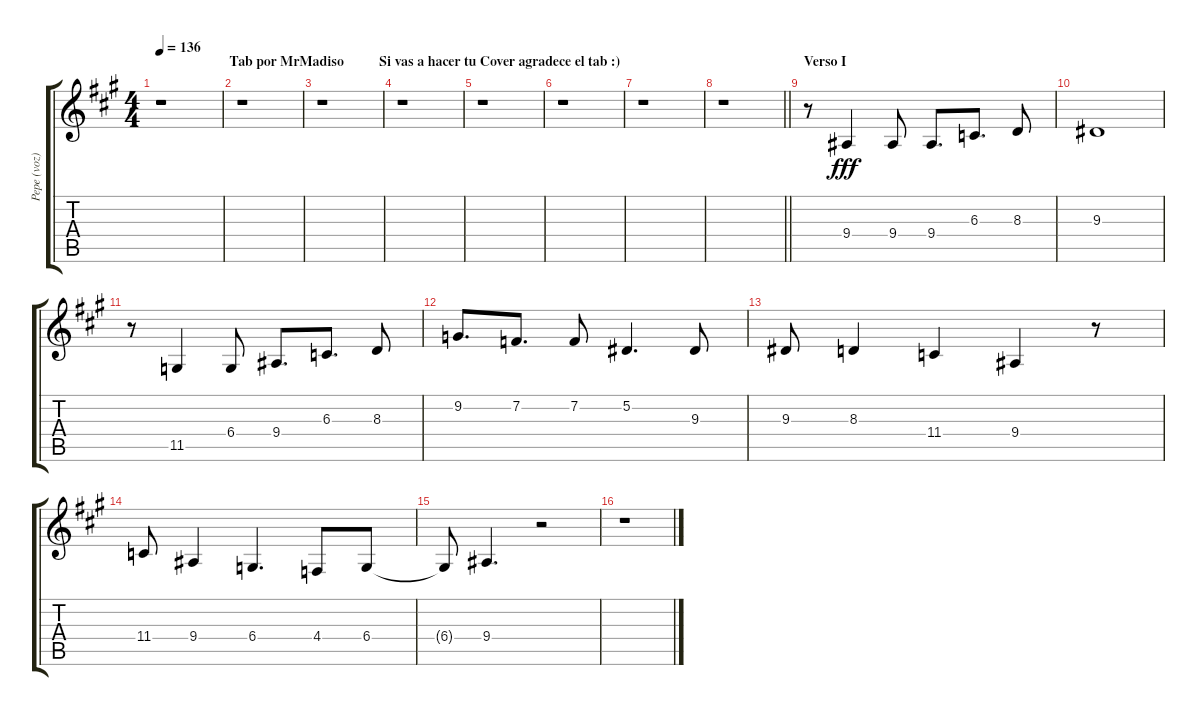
\track ("Pepe (voz)" "Pepe (voz)") {instrument tenorsax}
\staff {score tabs}
\tuning (Eb4 Bb3 Gb3 Db3 Ab2 Eb2) {hide}
\ts (4 4)
\section ("" "                     Tab por MrMadiso          Si vas a hacer tu Cover agradece el tab :)")
\tempo 136
\clef g2
\ks a
r.1{dy fff instrument tenorsax} |
r.1 |
r.1 |
r.1 |
r.1 |
r.1 |
r.1 |
\barLineRight lightlight
r.1 |
\section ("" "Verso I")
r.8 9.4.4 9.4.8 9.4.8{d} 6.3.8{d} 8.3.8 |
9.3.1 |
r.8 11.5.4 6.4.8 9.4.8{d} 6.3.8{d} 8.3.8 |
9.2.8{d} 7.2.8{d} 7.2.8 5.2.4{d} 9.3.8 |
9.3.8 8.3.4 11.4.4 9.4.4 r.8 |
11.4.8 9.4.4 6.4.4{d} 4.4.8 6.4.8 |
6.4{t}.8 9.4.4{d} r.2 |
r.1
